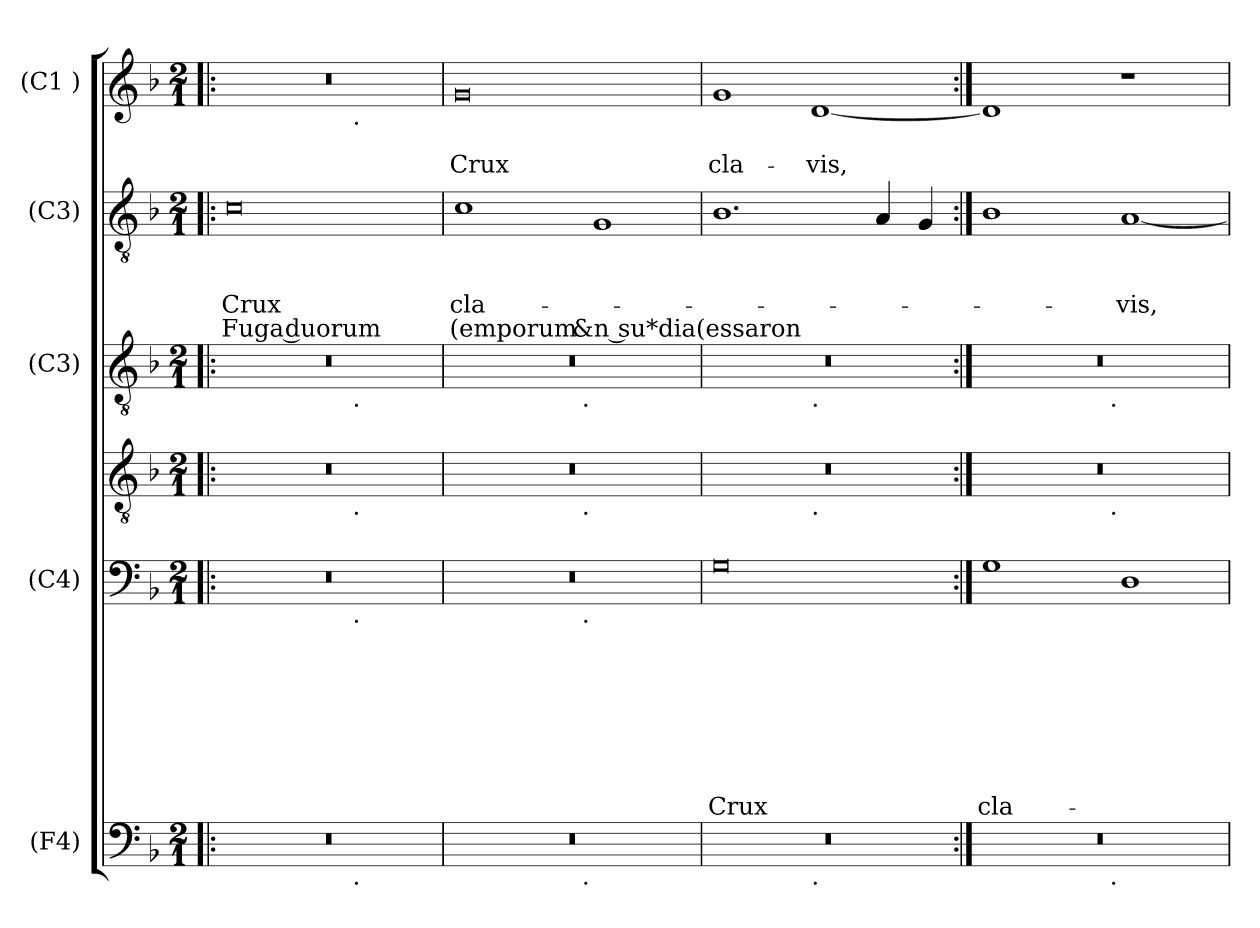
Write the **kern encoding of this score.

**kern	**kern	**text	**text	**text	**text	**text	**text	**text	**text	**kern	**kern	**kern	**text	**text	**text	**text	**kern	**text	**text
*part6	*part5	*part5	*part5	*part5	*part5	*part5	*part5	*part5	*part5	*part4	*part3	*part2	*part2	*part2	*part2	*part2	*part1	*part1	*part1
*staff6	*staff5	*staff5	*staff5	*staff5	*staff5	*staff5	*staff5	*staff5	*staff5	*staff4	*staff3	*staff2	*staff2	*staff2	*staff2	*staff2	*staff1	*staff1	*staff1
*I"(F4)	*I"(C4)	*	*	*	*	*	*	*	*	*	*I"(C3)	*I"(C3)	*	*	*	*	*I"(C1 )	*	*
*clefF4	*clefF4	*	*	*	*	*	*	*	*	*clefGv2	*clefGv2	*clefGv2	*	*	*	*	*clefG2	*	*
*k[b-]	*k[b-]	*	*	*	*	*	*	*	*	*k[b-]	*k[b-]	*k[b-]	*	*	*	*	*k[b-]	*	*
*F:	*F:	*	*	*	*	*	*	*	*	*F:	*F:	*F:	*	*	*	*	*F:	*	*
*M2/1	*M2/1	*	*	*	*	*	*	*	*	*M2/1	*M2/1	*M2/1	*	*	*	*	*M2/1	*	*
=1!|:	=1!|:	=1!|:	=1!|:	=1!|:	=1!|:	=1!|:	=1!|:	=1!|:	=1!|:	=1!|:	=1!|:	=1!|:	=1!|:	=1!|:	=1!|:	=1!|:	=1!|:	=1!|:	=1!|:
!	!	!	!	!	!	!	!	!	!	!	!	!	!	!	!LO:LY:b	!LO:LY:b	!	!	!
*^	*^	*	*	*	*	*	*	*	*	*^	*^	*	*	*	*	*	*^	*	*
0r	1ryy	0r	1ryy	.	.	.	.	.	.	.	.	0r	1ryy	0r	1ryy	0c	.	.	Crux	Fuga duorum	0r	1ryy	.	.
.	8ryy	.	8ryy	.	.	.	.	.	.	.	.	.	8ryy	.	8ryy	.	.	.	.	.	.	8ryy	.	.
!	!	!	!	!	!	!	!	!	!	!	!	!	!	!	!	!	!	!	!	!	!	!LO:TX:b:t=.	!	!
!	!	!	!	!	!	!	!	!	!	!	!	!	!	!	!LO:TX:b:t=.	!	!	!	!	!	!	!	!	!
!	!	!	!	!	!	!	!	!	!	!	!	!	!LO:TX:b:t=.	!	!	!	!	!	!	!	!	!	!	!
!	!	!	!LO:TX:b:t=.	!	!	!	!	!	!	!	!	!	!	!	!	!	!	!	!	!	!	!	!	!
!	!LO:TX:b:t=.	!	!	!	!	!	!	!	!	!	!	!	!	!	!	!	!	!	!	!	!	!	!	!
.	2..ryy	.	2..ryy	.	.	.	.	.	.	.	.	.	2..ryy	.	2..ryy	.	.	.	.	.	.	2..ryy	.	.
=2	=2	=2	=2	=2	=2	=2	=2	=2	=2	=2	=2	=2	=2	=2	=2	=2	=2	=2	=2	=2	=2	=2	=2	=2
!	!	!	!	!	!	!	!	!	!	!	!	!	!	!	!	!	!	!	!LO:LY:b	!LO:LY:b	!	!	!	!LO:LY:b
*	*	*	*	*	*	*	*	*	*	*	*	*	*	*	*	*	*	*	*	*	*v	*v	*	*
0r	2ryy	0r	2ryy	.	.	.	.	.	.	.	.	0r	2ryy	0r	2ryy	1c	.	.	cla-	(emporum	0g	.	Crux
.	4...ryy	.	4...ryy	.	.	.	.	.	.	.	.	.	4...ryy	.	4...ryy	.	.	.	.	.	.	.	.
!	!	!	!	!	!	!	!	!	!	!	!	!	!	!	!LO:TX:b:t=.	!	!	!	!	!	!	!	!
!	!	!	!	!	!	!	!	!	!	!	!	!	!LO:TX:b:t=.	!	!	!	!	!	!	!	!	!	!
!	!	!	!LO:TX:b:t=.	!	!	!	!	!	!	!	!	!	!	!	!	!	!	!	!	!	!	!	!
!	!LO:TX:b:t=.	!	!	!	!	!	!	!	!	!	!	!	!	!	!	!	!	!	!	!	!	!	!
.	1ryy	.	1ryy	.	.	.	.	.	.	.	.	.	1ryy	.	1ryy	.	.	.	.	.	.	.	.
!	!	!	!	!	!	!	!	!	!	!	!	!	!	!	!	!	!	!	!	!LO:LY:b:rj	!	!	!
.	.	.	.	.	.	.	.	.	.	.	.	.	.	.	.	1G	.	.	.	&n su*dia(essaron	.	.	.
.	32ryy	.	32ryy	.	.	.	.	.	.	.	.	.	32ryy	.	32ryy	.	.	.	.	.	.	.	.
=3	=3	=3	=3	=3	=3	=3	=3	=3	=3	=3	=3	=3	=3	=3	=3	=3	=3	=3	=3	=3	=3	=3	=3
!	!	!	!	!	!	!	!	!	!	!	!LO:LY:b	!	!	!	!	!	!	!	!	!	!	!	!LO:LY:b
*	*	*v	*v	*	*	*	*	*	*	*	*	*	*	*	*	*	*	*	*	*	*	*	*
0r	1ryy	0G	.	.	.	.	.	.	.	Crux	0r	1ryy	0r	1ryy	1.B-	.	.	.	.	1g	.	cla-
!	!	!	!	!	!	!	!	!	!	!	!	!	!	!LO:TX:b:t=.	!	!	!	!	!	!	!	!
!	!	!	!	!	!	!	!	!	!	!	!	!LO:TX:b:t=.	!	!	!	!	!	!	!	!	!	!
!	!LO:TX:b:t=.	!	!	!	!	!	!	!	!	!	!	!	!	!	!	!	!	!	!	!	!	!
!	!	!	!	!	!	!	!	!	!	!	!	!	!	!	!	!	!	!	!	!	!	!LO:LY:b
.	1ryy	.	.	.	.	.	.	.	.	.	.	1ryy	.	1ryy	.	.	.	.	.	[<1d	.	-vis,
.	.	.	.	.	.	.	.	.	.	.	.	.	.	.	4A/	.	.	.	.	.	.	.
.	.	.	.	.	.	.	.	.	.	.	.	.	.	.	4G/	.	.	.	.	.	.	.
=4:|!	=4:|!	=4:|!	=4:|!	=4:|!	=4:|!	=4:|!	=4:|!	=4:|!	=4:|!	=4:|!	=4:|!	=4:|!	=4:|!	=4:|!	=4:|!	=4:|!	=4:|!	=4:|!	=4:|!	=4:|!	=4:|!	=4:|!
!	!	!	!	!	!	!	!	!	!	!LO:LY:b	!	!	!	!	!	!	!	!	!	!	!	!
0r	2ryy	1G	.	.	.	.	.	.	.	cla-	0r	2ryy	0r	2ryy	1B-	.	.	.	.	1d]	.	.
.	4...ryy	.	.	.	.	.	.	.	.	.	.	4...ryy	.	4...ryy	.	.	.	.	.	.	.	.
!	!	!	!	!	!	!	!	!	!	!	!	!	!	!LO:TX:b:t=.	!	!	!	!	!	!	!	!
!	!	!	!	!	!	!	!	!	!	!	!	!LO:TX:b:t=.	!	!	!	!	!	!	!	!	!	!
!	!LO:TX:b:t=.	!	!	!	!	!	!	!	!	!	!	!	!	!	!	!	!	!	!	!	!	!
.	1ryy	.	.	.	.	.	.	.	.	.	.	1ryy	.	1ryy	.	.	.	.	.	.	.	.
!	!	!	!	!	!	!	!	!	!	!	!	!	!	!	!	!	!	!LO:LY:b	!	!	!	!
.	.	1D	.	.	.	.	.	.	.	.	.	.	.	.	[<1A	.	.	-vis,	.	1r	.	.
.	32ryy	.	.	.	.	.	.	.	.	.	.	32ryy	.	32ryy	.	.	.	.	.	.	.	.
*	*	*	*	*	*	*	*	*	*	*	*v	*v	*	*	*	*	*	*	*	*	*	*
*v	*v	*	*	*	*	*	*	*	*	*	*	*v	*v	*	*	*	*	*	*	*	*
=	=	=	=	=	=	=	=	=	=	=	=	=	=	=	=	=	=	=	=
*-	*-	*-	*-	*-	*-	*-	*-	*-	*-	*-	*-	*-	*-	*-	*-	*-	*-	*-	*-
